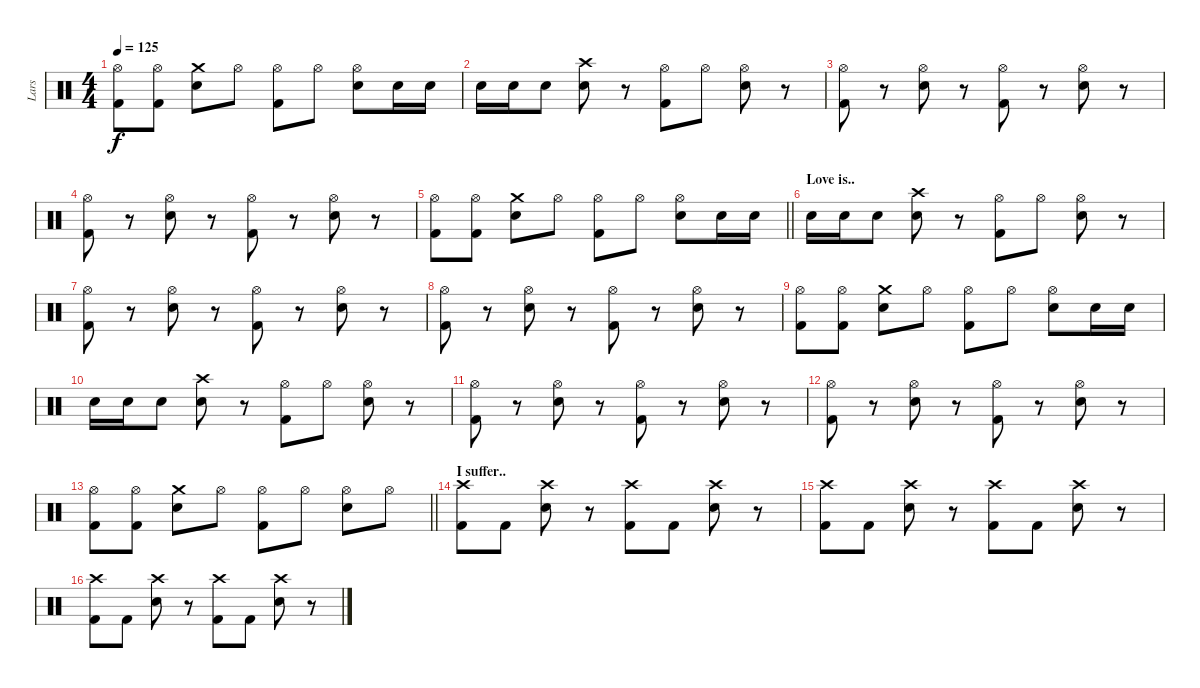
\track ("Lars" "Lars") {instrument percussion}
\staff {score}
\articulation defaults
\ts (4 4)
\tempo 125
\clef neutral
\ks c
("Hi-Hat (open)" "Kick (hit) 2").8{dy f} ("Hi-Hat (open)" "Kick (hit) 2").8 ("Crash medium (hit)" "Electric Snare (hit)").8 "Hi-Hat (open)".8 ("Hi-Hat (open)" "Kick (hit) 2").8 "Hi-Hat (open)".8 ("Hi-Hat (open)" "Electric Snare (hit)").8 "Electric Snare (hit)".16 "Electric Snare (hit)".16 |
"Electric Snare (hit)".16 "Electric Snare (hit)".16 "Electric Snare (hit)".8 ("Crash high (hit)" "Electric Snare (hit)").8 r.8 ("Hi-Hat (open)" "Kick (hit) 2").8 "Hi-Hat (open)".8 ("Hi-Hat (open)" "Electric Snare (hit)").8 r.8 |
("Hi-Hat (open)" "Kick (hit) 2").8 r.8 ("Hi-Hat (open)" "Electric Snare (hit)").8 r.8 ("Hi-Hat (open)" "Kick (hit) 2").8 r.8 ("Hi-Hat (open)" "Electric Snare (hit)").8 r.8 |
("Hi-Hat (open)" "Kick (hit) 2").8 r.8 ("Hi-Hat (open)" "Electric Snare (hit)").8 r.8 ("Hi-Hat (open)" "Kick (hit) 2").8 r.8 ("Hi-Hat (open)" "Electric Snare (hit)").8 r.8 |
\barLineRight lightlight
("Hi-Hat (open)" "Kick (hit) 2").8 ("Hi-Hat (open)" "Kick (hit) 2").8 ("Crash medium (hit)" "Electric Snare (hit)").8 "Hi-Hat (open)".8 ("Hi-Hat (open)" "Kick (hit) 2").8 "Hi-Hat (open)".8 ("Hi-Hat (open)" "Electric Snare (hit)").8 "Electric Snare (hit)".16 "Electric Snare (hit)".16 |
\section ("" "Love is..")
"Electric Snare (hit)".16 "Electric Snare (hit)".16 "Electric Snare (hit)".8 ("Crash high (hit)" "Electric Snare (hit)").8 r.8 ("Hi-Hat (open)" "Kick (hit) 2").8 "Hi-Hat (open)".8 ("Hi-Hat (open)" "Electric Snare (hit)").8 r.8 |
("Hi-Hat (open)" "Kick (hit) 2").8 r.8 ("Hi-Hat (open)" "Electric Snare (hit)").8 r.8 ("Hi-Hat (open)" "Kick (hit) 2").8 r.8 ("Hi-Hat (open)" "Electric Snare (hit)").8 r.8 |
("Hi-Hat (open)" "Kick (hit) 2").8 r.8 ("Hi-Hat (open)" "Electric Snare (hit)").8 r.8 ("Hi-Hat (open)" "Kick (hit) 2").8 r.8 ("Hi-Hat (open)" "Electric Snare (hit)").8 r.8 |
("Hi-Hat (open)" "Kick (hit) 2").8 ("Hi-Hat (open)" "Kick (hit) 2").8 ("Crash medium (hit)" "Electric Snare (hit)").8 "Hi-Hat (open)".8 ("Hi-Hat (open)" "Kick (hit) 2").8 "Hi-Hat (open)".8 ("Hi-Hat (open)" "Electric Snare (hit)").8 "Electric Snare (hit)".16 "Electric Snare (hit)".16 |
"Electric Snare (hit)".16 "Electric Snare (hit)".16 "Electric Snare (hit)".8 ("Crash high (hit)" "Electric Snare (hit)").8 r.8 ("Hi-Hat (open)" "Kick (hit) 2").8 "Hi-Hat (open)".8 ("Hi-Hat (open)" "Electric Snare (hit)").8 r.8 |
("Hi-Hat (open)" "Kick (hit) 2").8 r.8 ("Hi-Hat (open)" "Electric Snare (hit)").8 r.8 ("Hi-Hat (open)" "Kick (hit) 2").8 r.8 ("Hi-Hat (open)" "Electric Snare (hit)").8 r.8 |
("Hi-Hat (open)" "Kick (hit) 2").8 r.8 ("Hi-Hat (open)" "Electric Snare (hit)").8 r.8 ("Hi-Hat (open)" "Kick (hit) 2").8 r.8 ("Hi-Hat (open)" "Electric Snare (hit)").8 r.8 |
\barLineRight lightlight
("Hi-Hat (open)" "Kick (hit) 2").8 ("Hi-Hat (open)" "Kick (hit) 2").8 ("Crash medium (hit)" "Electric Snare (hit)").8 "Hi-Hat (open)".8 ("Hi-Hat (open)" "Kick (hit) 2").8 "Hi-Hat (open)".8 ("Hi-Hat (open)" "Electric Snare (hit)").8 "Hi-Hat (open)".8 |
\section ("" "I suffer..")
("Crash high (hit)" "Kick (hit) 2").8 "Kick (hit) 2".8 ("Crash high (hit)" "Electric Snare (hit)").8 r.8 ("Crash high (hit)" "Kick (hit) 2").8 "Kick (hit) 2".8 ("Crash high (hit)" "Electric Snare (hit)").8 r.8 |
("Crash high (hit)" "Kick (hit) 2").8 "Kick (hit) 2".8 ("Crash high (hit)" "Electric Snare (hit)").8 r.8 ("Crash high (hit)" "Kick (hit) 2").8 "Kick (hit) 2".8 ("Crash high (hit)" "Electric Snare (hit)").8 r.8 |
("Crash high (hit)" "Kick (hit) 2").8 "Kick (hit) 2".8 ("Crash high (hit)" "Electric Snare (hit)").8 r.8 ("Crash high (hit)" "Kick (hit) 2").8 "Kick (hit) 2".8 ("Crash high (hit)" "Electric Snare (hit)").8 r.8
